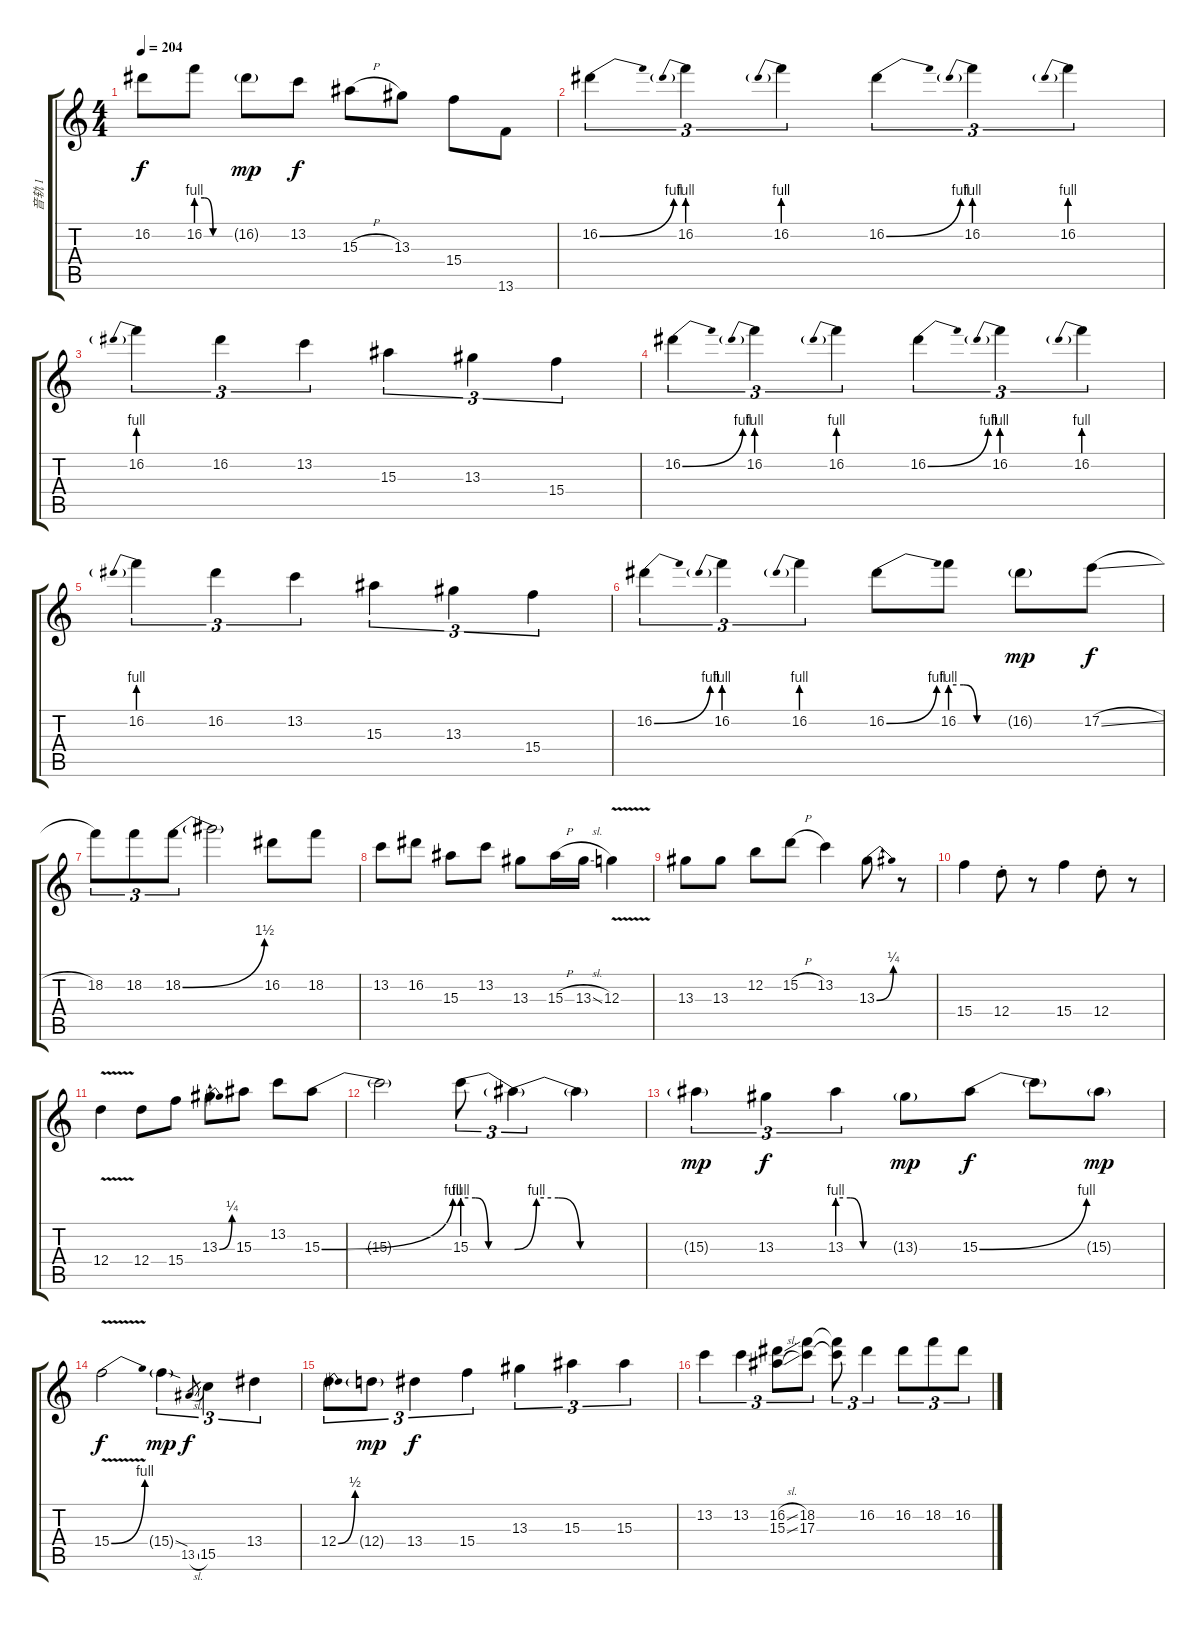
\track ("音轨 1" "音轨 1") {instrument distortionguitar}
\staff {score tabs}
\tuning (E4 B3 G3 D3 A2 E2) {hide}
\ts (4 4)
\tempo 204
\clef g2
\ks c
16.2{t}.8{dy f} 16.2{be (custom 0 4 15 4 30 0 60 0)}.8 16.2{g}.8{dy mp} 13.2.8{dy f} 15.3{h}.8 13.3.8 15.4.8 13.6.8 |
16.2{be (bend 0 0 60 4)}.4{tu (3 2)} 16.2{be (prebend 0 4 60 4)}.4{tu (3 2)} 16.2{be (prebend 0 4 60 4)}.4{tu (3 2)} 16.2{be (bend 0 0 60 4)}.4{tu (3 2)} 16.2{be (prebend 0 4 60 4)}.4{tu (3 2)} 16.2{be (prebend 0 4 60 4)}.4{tu (3 2)} |
16.2{be (prebend 0 4 60 4)}.4{tu (3 2)} 16.2.4{tu (3 2)} 13.2.4{tu (3 2)} 15.3.4{tu (3 2)} 13.3.4{tu (3 2)} 15.4.4{tu (3 2)} |
16.2{be (bend 0 0 60 4)}.4{tu (3 2)} 16.2{be (prebend 0 4 60 4)}.4{tu (3 2)} 16.2{be (prebend 0 4 60 4)}.4{tu (3 2)} 16.2{be (bend 0 0 60 4)}.4{tu (3 2)} 16.2{be (prebend 0 4 60 4)}.4{tu (3 2)} 16.2{be (prebend 0 4 60 4)}.4{tu (3 2)} |
16.2{be (prebend 0 4 60 4)}.4{tu (3 2)} 16.2.4{tu (3 2)} 13.2.4{tu (3 2)} 15.3.4{tu (3 2)} 13.3.4{tu (3 2)} 15.4.4{tu (3 2)} |
16.2{be (bend 0 0 60 4)}.4{tu (3 2)} 16.2{be (prebend 0 4 60 4)}.4{tu (3 2)} 16.2{be (prebend 0 4 60 4)}.4{tu (3 2)} 16.2{be (bend 0 0 60 4)}.8 16.2{be (custom 0 4 15 4 30 0 60 0)}.8 16.2{g}.8{dy mp} 17.2{sl}.8{dy f} |
18.2.8{tu (3 2)} 18.2.8{tu (3 2)} 18.2{be (bend 0 0 60 6)}.8{tu (3 2)} 18.2{t}.2 16.2.8 18.2.8 |
13.2.8 16.2.8 15.3.8 13.2.8 13.3.8 15.3{h}.16 13.3{sl}.16 12.3{v}.4 |
13.3.8 13.3.8 12.2.8 15.2{h}.8 13.2.4 13.3{be (bend 0 0 60 1)}.8 r.8 |
15.4.4 12.4{st}.8 r.8 15.4.4 12.4{st}.8 r.8 |
12.4{v}.4 12.4.8 15.4.8 13.3{be (bend 0 0 60 1)}.8 15.3.8 13.2.8 15.3{be (bend 0 0 60 4)}.8 |
15.3{t}.2 15.3{be (custom 0 4 15 4 30 0 60 0)}.8{tu (3 2)} 15.3{be (custom 0 0 10 4 20 4 30 0 60 0) t}.4{tu (3 2)} 15.3{t}.4 |
15.3{g}.4{tu (3 2) dy mp} 13.3.4{tu (3 2) dy f} 13.3{be (custom 0 4 15 4 30 0 60 0)}.4{tu (3 2)} 13.3{g}.8{dy mp} 15.3{be (bend 0 0 60 4)}.8{dy f} 15.3{t}.8 15.3{g}.8{dy mp} |
15.4{be (bend 0 0 60 4) v}.2{dy f} 15.4{sod g}.4{tu (3 2) dy mp} 13.5{sl}.8{gr dy f} 15.5.4{tu (3 2)} 13.4.4{tu (3 2)} |
12.4{be (bend 0 0 60 2)}.8{tu (3 2)} 12.4{g}.8{tu (3 2) dy mp} 13.4.4{tu (3 2) dy f} 15.4.4{tu (3 2)} 13.3.4{tu (3 2)} 15.3.4{tu (3 2)} 15.3.4{tu (3 2)} |
13.2.4{tu (3 2)} 13.2.4{tu (3 2)} (16.2{sl} 15.3{sl}).8{tu (3 2) txt ""} (18.2 17.3).8{tu (3 2)} (18.2{t} 17.3{t}).8{tu (3 2)} 16.2.4{tu (3 2)} 16.2.8{tu (3 2)} 18.2.8{tu (3 2)} 16.2{h}.8{tu (3 2)}
